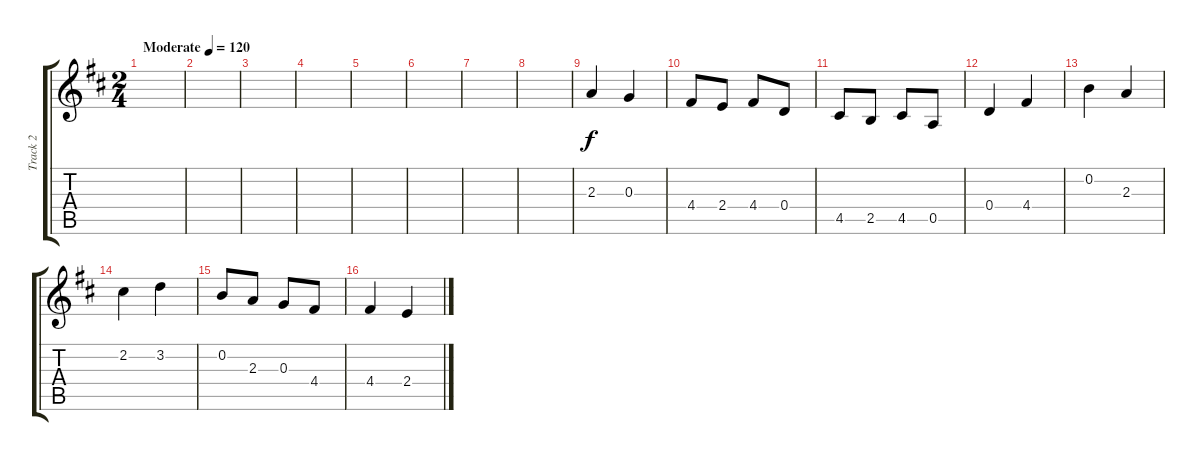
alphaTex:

\track ("Track 2" "Track 2") {instrument acousticguitarsteel}
\staff {score tabs}
\tuning (E4 B3 G3 D3 A2 E2) {hide}
\ts (2 4)
\tempo (120 "Moderate")
\clef g2
\ks d
|
|
|
|
|
|
|
|
2.3.4 0.3.4 |
4.4.8 2.4.8 4.4.8 0.4.8 |
4.5.8 2.5.8 4.5.8 0.5.8 |
0.4.4 4.4.4 |
0.2.4 2.3.4 |
2.2.4 3.2.4 |
0.2.8 2.3.8 0.3.8 4.4.8 |
4.4.4 2.4.4
